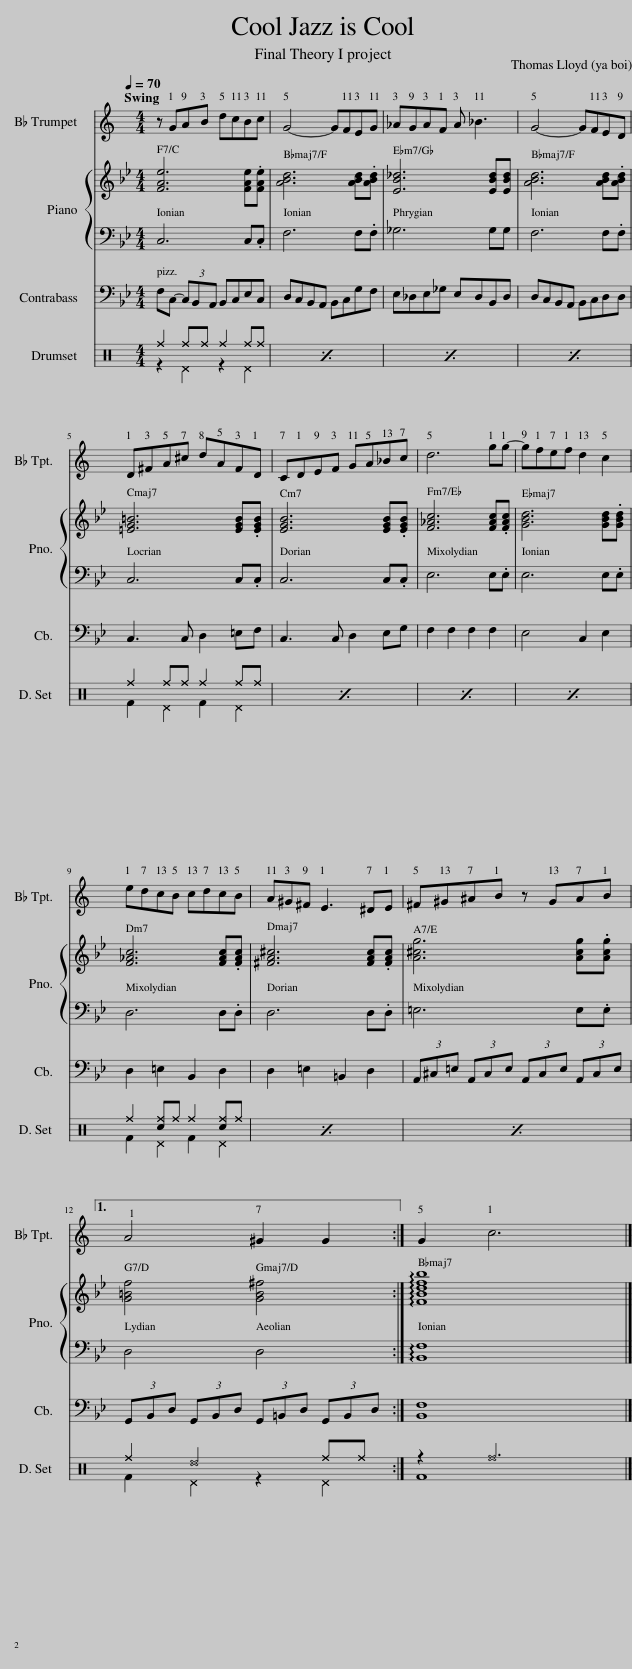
X:1
%%score 1 { 2 | 3 } 4 ( 5 6 )
L:1/8
Q:1/4=70
M:4/4
I:linebreak $
K:Bb
V:1 treble transpose=-2
V:2 treble
V:3 bass
V:4 bass transpose=-12
V:5 perc
K:none
V:6 perc
K:none
V:1
[K:C] z GAB dcBc | G4- GFEG | _AGAF A _B3 | G4- GFED |$ D^FA^c dAFD | %5
 CDEF GA_Bc | d6 gg- | gfef d2 c2 |$ edcB cdcB | A^G^F E3 ^DE | %10
 ^F^G^AB z GAB |1$ A4 ^G2 G2 :| G2 c6 |] %13
V:2
 [FAe]6 [FAe].[FAe] | [ABd]6 [ABd].[ABd] | [EB_d]6 [EBd][EBd] | [ABd]6 [ABd].[ABd] |$ [=EG=B]6 [EGB].[EGB] | %5
 [EGB]6 [EGB].[EGB] | [F_Ac]6 [FAc].[FAc] | [GBd]6 [GBd].[GBd] |$ [F_Ac]6 [FAc].[FAc] | [^FA^c]6 [FAc].[FAc] | %10
 [A^cg]6 [Acg].[Acg] |1$ [G=Bf]4 [GB^f]4 :| !arpeggio![FBdfb]8 |] %13
V:3
 C,6 C,.C, | F,6 F,.F, | _G,6 G,G, | F,6 F,.F, |$ C,6 C,.C, | %5
 C,6 C,.C, | E,6 E,.E, | E,6 E,.E, |$ D,6 D,.D, | D,6 D,.D, | %10
 =E,6 E,.E, |1$ D,4 D,4 :| !arpeggio![B,,F,]8 |] %13
V:4
 F,C,- (3C,B,,A,, B,,C,E,C, | D,C,B,,A,, B,,C,G,F, | E,_D,E,_G, E,D,B,,D, | D,C,B,,A,, B,,C,D,D, |$ C,3 C, D,2 =E,F, | %5
 C,3 C, D,2 E,G, | F,2 F,2 F,2 F,2 | E,4 C,2 E,2 |$ D,2 =E,2 B,,2 D,2 | D,2 =E,2 =B,,2 D,2 | %10
 (3A,,^C,=E, (3A,,C,E, (3A,,C,E, (3A,,C,E, |1$ (3G,,B,,D, (3G,,B,,D, (3G,,=B,,D, (3G,,B,,D, :| [B,,F,]8 |] %13
V:5
[K:C] ^f2 ^f^f ^f2 ^f^f | x8 | x8 | x8 |$ ^f2 ^f^f ^f2 ^f^f | %5
 x8 | x8 | x8 |$ ^f2 [c^f]^f ^f2 [c^f]^f | x8 | %10
 x8 |1$ ^f2 ^d4 ^f^f :| z2 ^f6 |] %13
V:6
[K:C] z2 ^D2 z2 ^D2 | x8 | x8 | x8 |$ F2 ^D2 F2 ^D2 | %5
 x8 | x8 | x8 |$ F2 ^D2 F2 ^D2 | x8 | %10
 x8 |1$ F2 ^D2 z2 ^D2 :| F8 |] %13
